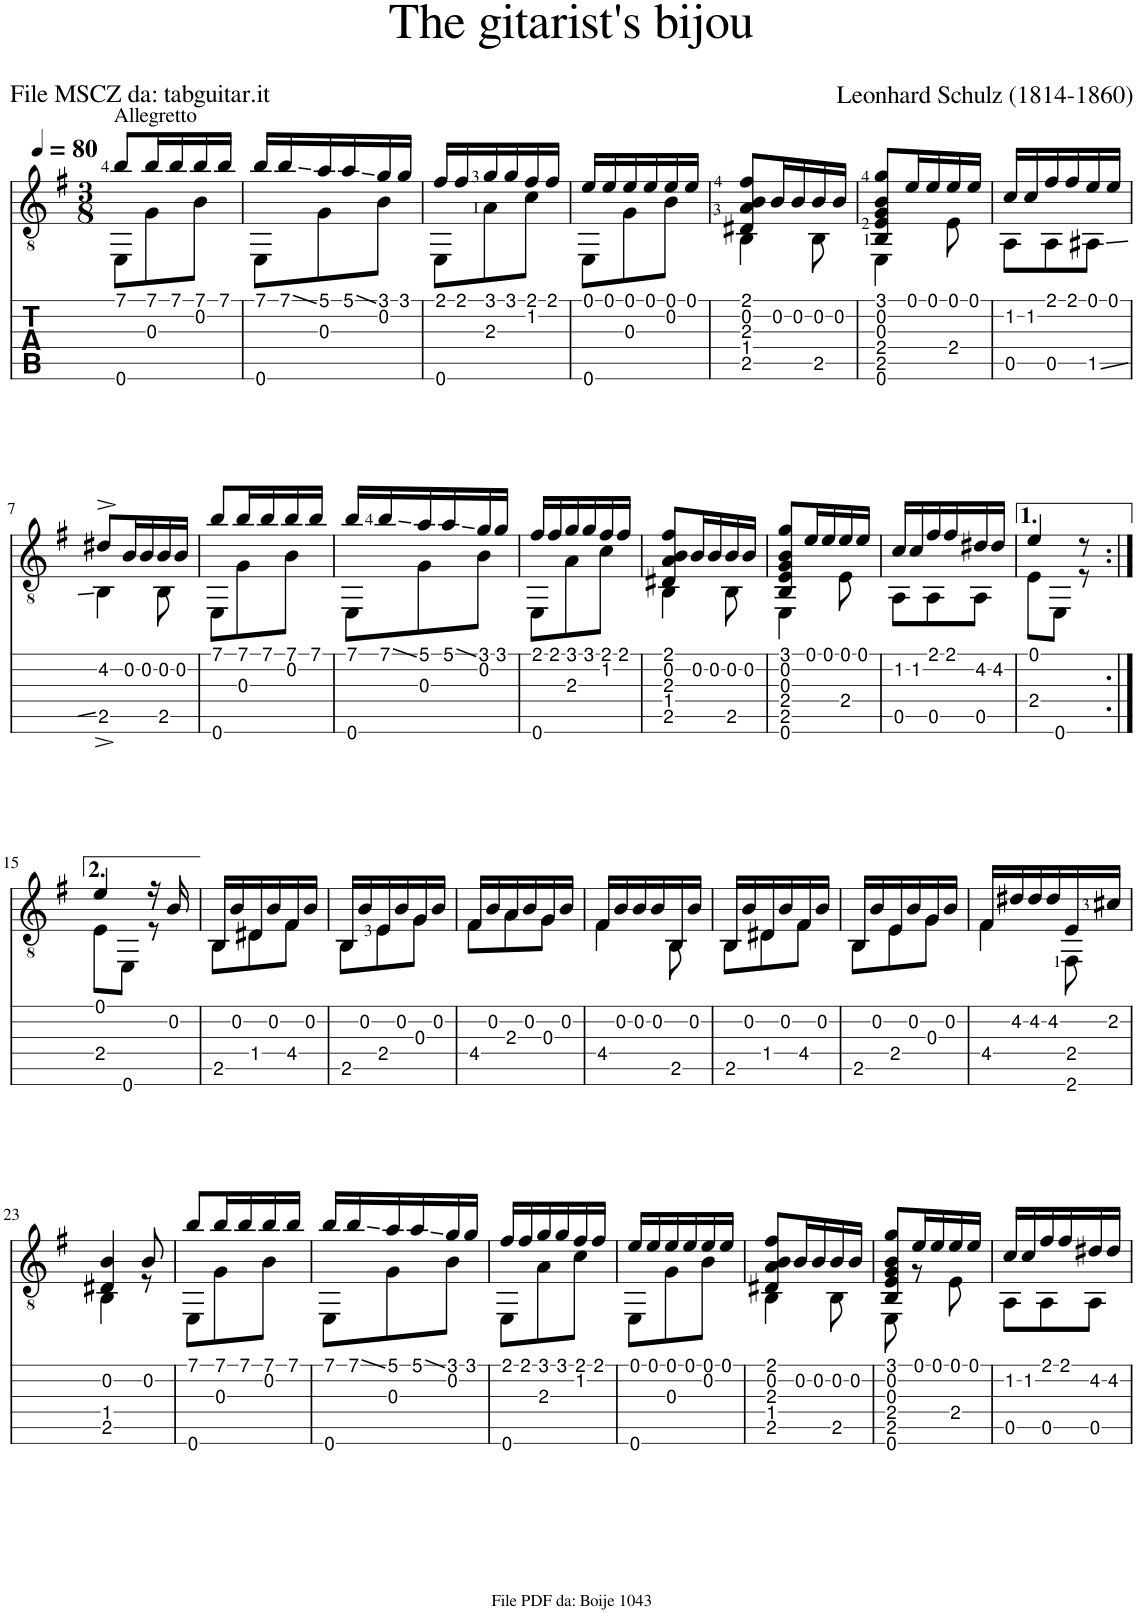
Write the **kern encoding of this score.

**kern	**kern
*part1	*part1
*staff2	*staff1
*I"Guitar	*
*I'Guit.	*
*stria6	*
*	*clefGv2
*k[f#]	*k[f#]
*M3/8	*M3/8
*MM80	*MM80
=	=
*^	*^
!	!	!LO:TX:a:t=Allegretto	!
8bL	8EEL	8b/L	8EE\L
16bL	8G	16b/L	8G\
16b	.	16b/	.
16b	8BJ	16b/	8B\J
16bJJ	.	16b/JJ	.
=1	=1	=1	=1
16bLL	8EEL	16b/LL	8EE\L
16b	.	16b/	.
16a	8G	16a/	8G\
16a	.	16a/	.
16g	8BJ	16g/	8B\J
16gJJ	.	16g/JJ	.
=2	=2	=2	=2
16f#LL	8EEL	16f#/LL	8EE\L
16f#	.	16f#/	.
16g	8A	16g/	8A\
16g	.	16g/	.
16f#	8cJ	16f#/	8c\J
16f#JJ	.	16f#/JJ	.
=3	=3	=3	=3
16eLL	8EEL	16e/LL	8EE\L
16e	.	16e/	.
16e	8G	16e/	8G\
16e	.	16e/	.
16e	8BJ	16e/	8B\J
16eJJ	.	16e/JJ	.
=4	=4	=4	=4
8D#\ 8A\ 8B\ 8f#\L	4BB	8D#X/ 8A/ 8B/ 8f#/L	4BB\
16BL	.	16B/L	.
16B	.	16B/	.
16B	8BB	16B/	8BB\
16BJJ	.	16B/JJ	.
=5	=5	=5	=5
8BB\ 8E\ 8G\ 8B\ 8g\L	4EE	8BB/ 8E/ 8G/ 8B/ 8g/L	4EE\
16eL	.	16e/L	.
16e	.	16e/	.
16e	8E	16e/	8E\
16eJJ	.	16e/JJ	.
=6	=6	=6	=6
16cLL	8AAL	16c/LL	8AA\L
16c	.	16c/	.
16f#	8AA	16f#/	8AA\
16f#	.	16f#/	.
16e	8AA#J	16e/	8AA#X\J
16eJJ	.	16e/JJ	.
!!LO:LB:g=z	!!
=7	=7	=7	=7
8d#^L	4BB	8d#X^/L	4BB\
16BL	.	16B/L	.
16B	.	16B/	.
16B	8BB	16B/	8BB\
16BJJ	.	16B/JJ	.
=8	=8	=8	=8
8bL	8EEL	8b/L	8EE\L
16bL	8G	16b/L	8G\
16b	.	16b/	.
16b	8BJ	16b/	8B\J
16bJJ	.	16b/JJ	.
=9	=9	=9	=9
16bLL	8EEL	16b/LL	8EE\L
16b	.	16b/	.
16a	8G	16a/	8G\
16a	.	16a/	.
16g	8BJ	16g/	8B\J
16gJJ	.	16g/JJ	.
=10	=10	=10	=10
16f#LL	8EEL	16f#/LL	8EE\L
16f#	.	16f#/	.
16g	8A	16g/	8A\
16g	.	16g/	.
16f#	8cJ	16f#/	8c\J
16f#JJ	.	16f#/JJ	.
=11	=11	=11	=11
8D#X\ 8A\ 8B\ 8f#\L	4BB	8D#X/ 8A/ 8B/ 8f#/L	4BB\
16BL	.	16B/L	.
16B	.	16B/	.
16B	8BB	16B/	8BB\
16BJJ	.	16B/JJ	.
=12	=12	=12	=12
8BB\ 8E\ 8G\ 8B\ 8g\L	4EE	8BB/ 8E/ 8G/ 8B/ 8g/L	4EE\
16eL	.	16e/L	.
16e	.	16e/	.
16e	8E	16e/	8E\
16eJJ	.	16e/JJ	.
=13	=13	=13	=13
16cLL	8AAL	16c/LL	8AA\L
16c	.	16c/	.
16f#	8AA	16f#/	8AA\
16f#	.	16f#/	.
16d#	8AAJ	16d#X/	8AA\J
16d#JJ	.	16d#/JJ	.
=14	=14	=14	=14
4e	8EL	4e/	8E\L
.	8EEJ	.	8EE\J
8r	8r	8r	8r
!!LO:LB:g=z	!!
=15:|!	=15:|!	=15:|!	=15:|!
4e	8EL	4e/	8E\L
.	8EEJ	.	8EE\J
16r	8r	16r	8r
16B	.	16B/	.
=16	=16	=16	=16
16BBLL	8BBL	16BB/LL	8BB\L
16B	.	16B/	.
16D#	8D#	16D#X/	8D#\
16B	.	16B/	.
16F#	8F#J	16F#/	8F#\J
16BJJ	.	16B/JJ	.
=17	=17	=17	=17
16BBLL	8BBL	16BB/LL	8BB\L
16B	.	16B/	.
16E	8E	16E/	8E\
16B	.	16B/	.
16G	8GJ	16G/	8G\J
16BJJ	.	16B/JJ	.
=18	=18	=18	=18
16F#LL	8F#L	16F#/LL	8F#\L
16B	.	16B/	.
16A	8A	16A/	8A\
16B	.	16B/	.
16G	8GJ	16G/	8G\J
16BJJ	.	16B/JJ	.
=19	=19	=19	=19
16F#LL	4F#	16F#/LL	4F#\
16B	.	16B/	.
16B	.	16B/	.
16B	.	16B/	.
16BB	8BB	16BB/	8BB\
16BJJ	.	16B/JJ	.
=20	=20	=20	=20
16BBLL	8BBL	16BB/LL	8BB\L
16B	.	16B/	.
16D#X	8D#	16D#X/	8D#\
16B	.	16B/	.
16F#	8F#J	16F#/	8F#\J
16BJJ	.	16B/JJ	.
=21	=21	=21	=21
16BBLL	8BBL	16BB/LL	8BB\L
16B	.	16B/	.
16E	8E	16E/	8E\
16B	.	16B/	.
16G	8GJ	16G/	8G\J
16BJJ	.	16B/JJ	.
=22	=22	=22	=22
16F#LL	4F#	16F#/LL	4F#\
16d#	.	16d#X/	.
16d#	.	16d#/	.
16d#	.	16d#/	.
16E	8FF#	16E/	8FF#\
16c#JJ	.	16c#X/JJ	.
!!LO:LB:g=z	!!
=23	=23	=23	=23
4D# 4B	4BB	4D#X/ 4B/	4BB\
8B	8r	8B/	8r
=24	=24	=24	=24
8bL	8EEL	8b/L	8EE\L
16bL	8G	16b/L	8G\
16b	.	16b/	.
16b	8BJ	16b/	8B\J
16bJJ	.	16b/JJ	.
=25	=25	=25	=25
16bLL	8EEL	16b/LL	8EE\L
16b	.	16b/	.
16a	8G	16a/	8G\
16a	.	16a/	.
16g	8BJ	16g/	8B\J
16gJJ	.	16g/JJ	.
=26	=26	=26	=26
16f#LL	8EEL	16f#/LL	8EE\L
16f#	.	16f#/	.
16g	8A	16g/	8A\
16g	.	16g/	.
16f#	8cJ	16f#/	8c\J
16f#JJ	.	16f#/JJ	.
=27	=27	=27	=27
16eLL	8EEL	16e/LL	8EE\L
16e	.	16e/	.
16e	8G	16e/	8G\
16e	.	16e/	.
16e	8BJ	16e/	8B\J
16eJJ	.	16e/JJ	.
=28	=28	=28	=28
8D#X\ 8A\ 8B\ 8f#\L	4BB	8D#X/ 8A/ 8B/ 8f#/L	4BB\
16BL	.	16B/L	.
16B	.	16B/	.
16B	8BB	16B/	8BB\
16BJJ	.	16B/JJ	.
=29	=29	=29	=29
8BB\ 8E\ 8G\ 8B\ 8g\L	8EE	8BB/ 8E/ 8G/ 8B/ 8g/L	8EE\
16eL	8r	16e/L	8r
16e	.	16e/	.
16e	8E	16e/	8E\
16eJJ	.	16e/JJ	.
=30	=30	=30	=30
16cLL	8AAL	16c/LL	8AA\L
16c	.	16c/	.
16f#	8AA	16f#/	8AA\
16f#	.	16f#/	.
16d#X	8AAJ	16d#X/	8AA\J
16d#JJ	.	16d#/JJ	.
*v	*v	*	*
*	*v	*v
=	=
*-	*-
